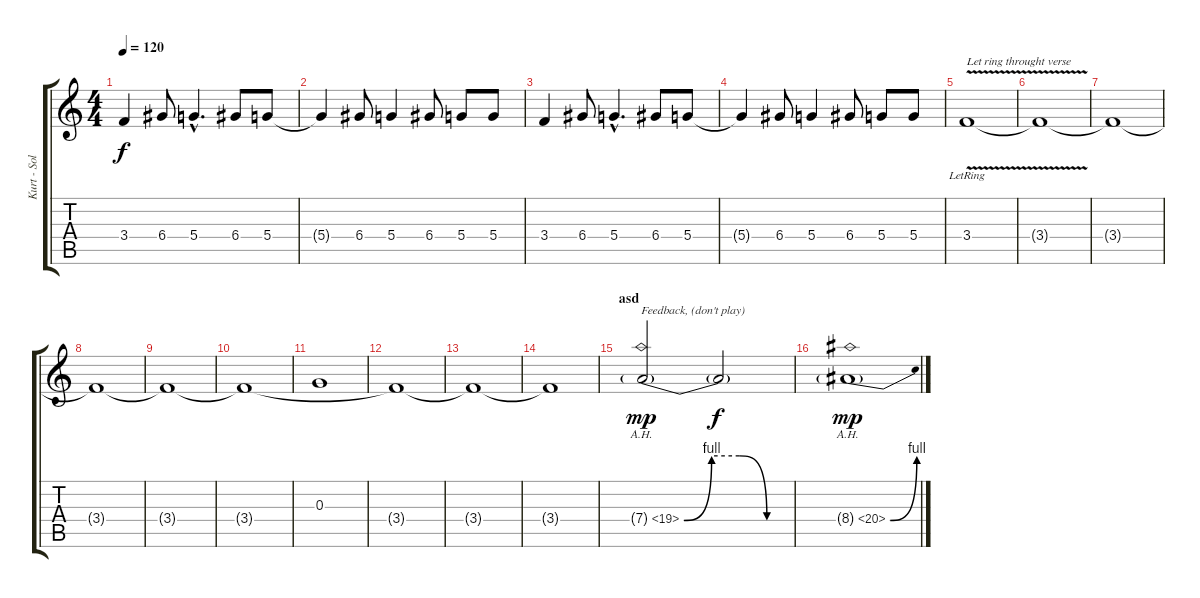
\track ("Kurt - Solo" "Kurt - Sol") {instrument distortionguitar}
\staff {score tabs}
\tuning (E4 B3 G3 D3 A2 E2) {hide}
\ts (4 4)
\tempo 120
\clef g2
\ks c
3.4.4{dy f} 6.4.8 5.4{hac}.4{d} 6.4.8 5.4.8 |
5.4{t}.4 6.4.8 5.4.4 6.4.8 5.4.8 5.4.8 |
3.4.4 6.4.8 5.4{hac}.4{d} 6.4.8 5.4.8 |
5.4{t}.4 6.4.8 5.4.4 6.4.8 5.4.8 5.4.8 |
3.4{v lr}.1{txt "Let ring throught verse" volume 10} |
3.4{t}.1 |
3.4{t}.1{volume 10} |
3.4{t}.1{volume 9} |
3.4{t}.1{volume 7} |
3.4{t}.1{volume 6} |
0.3.1{volume 5} |
3.4{t}.1 |
3.4{t}.1{volume 4} |
3.4{t}.1 |
\section ("" "asd")
7.4{be (custom 0 0 15 4 30 4 45 0 60 0) ah 12 g}.2{txt "Feedback, (don't play)" dy mp volume 3} 7.4{t}.2{dy f} |
8.4{be (bend 0 0 60 4) ah 12 g}.1{dy mp volume 4}
